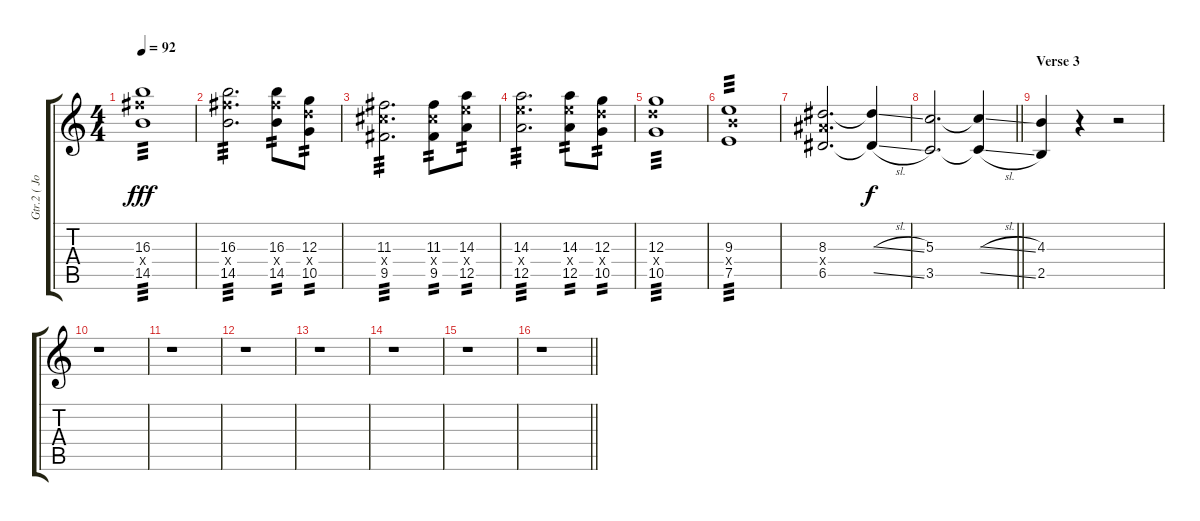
\track ("Gtr.2 ( John Greenwood )" "Gtr.2 ( Jo") {instrument distortionguitar}
\staff {score tabs}
\tuning (E4 B3 G3 D3 A2 E2) {hide}
\ts (4 4)
\tempo 92
\clef g2
\ks c
(16.3 16.4{x} 14.5).1{tp 3 dy fff} |
(16.3 16.4{x} 14.5).2{d tp 3} (16.3 16.4{x} 14.5).8{tp 2} (12.3 12.4{x} 10.5).8{tp 2} |
(11.3 11.4{x} 9.5).2{d tp 3} (11.3 11.4{x} 9.5).8{tp 2} (14.3 14.4{x} 12.5).8{tp 2} |
(14.3 14.4{x} 12.5).2{d tp 3} (14.3 14.4{x} 12.5).8{tp 2} (12.3 12.4{x} 10.5).8{tp 2} |
(12.3 12.4{x} 10.5).1{tp 3} |
(9.3 9.4{x} 7.5).1{tp 3} |
(8.3 8.4{x} 6.5).2{d} (8.3{sl t} 6.5{sl t}).4{dy f} |
\barLineRight lightlight
(5.3 3.5).2{d} (5.3{sl t} 3.5{sl t}).4 |
\section ("" "Verse 3")
(4.3 2.5).4 r.4 r.2 |
r.1 |
r.1 |
r.1 |
r.1 |
r.1 |
r.1 |
\barLineRight lightlight
r.1
